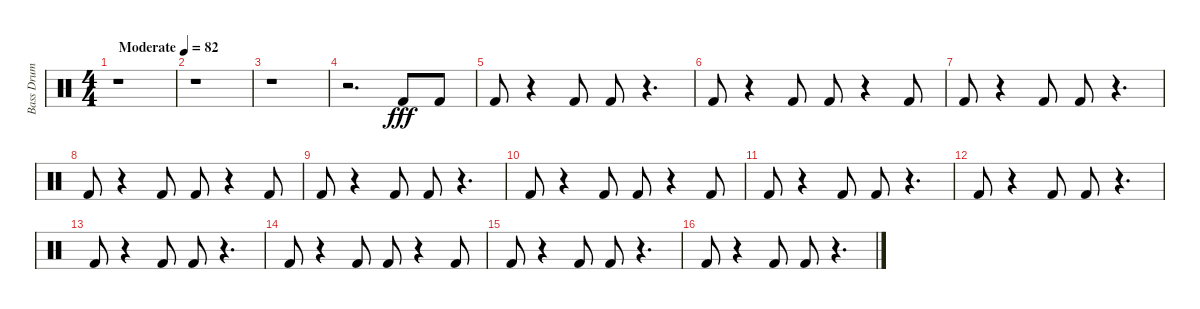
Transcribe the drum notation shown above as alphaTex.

\track ("Bass Drum" "Bass Drum") {instrument percussion}
\staff {score}
\articulation defaults
\ts (4 4)
\tempo (82 "Moderate")
\clef neutral
\ks c
r.1{dy fff} |
r.1 |
r.1 |
r.2{d} "Kick (hit) 2".8 "Kick (hit) 2".8 |
"Kick (hit) 2".8 r.4 "Kick (hit) 2".8 "Kick (hit) 2".8 r.4{d} |
"Kick (hit) 2".8 r.4 "Kick (hit) 2".8 "Kick (hit) 2".8 r.4 "Kick (hit) 2".8 |
"Kick (hit) 2".8 r.4 "Kick (hit) 2".8 "Kick (hit) 2".8 r.4{d} |
"Kick (hit) 2".8 r.4 "Kick (hit) 2".8 "Kick (hit) 2".8 r.4 "Kick (hit) 2".8 |
"Kick (hit) 2".8 r.4 "Kick (hit) 2".8 "Kick (hit) 2".8 r.4{d} |
"Kick (hit) 2".8 r.4 "Kick (hit) 2".8 "Kick (hit) 2".8 r.4 "Kick (hit) 2".8 |
"Kick (hit) 2".8 r.4 "Kick (hit) 2".8 "Kick (hit) 2".8 r.4{d} |
"Kick (hit) 2".8 r.4 "Kick (hit) 2".8 "Kick (hit) 2".8 r.4{d} |
"Kick (hit) 2".8 r.4 "Kick (hit) 2".8 "Kick (hit) 2".8 r.4{d} |
"Kick (hit) 2".8 r.4 "Kick (hit) 2".8 "Kick (hit) 2".8 r.4 "Kick (hit) 2".8 |
"Kick (hit) 2".8 r.4 "Kick (hit) 2".8 "Kick (hit) 2".8 r.4{d} |
"Kick (hit) 2".8 r.4 "Kick (hit) 2".8 "Kick (hit) 2".8 r.4{d}
